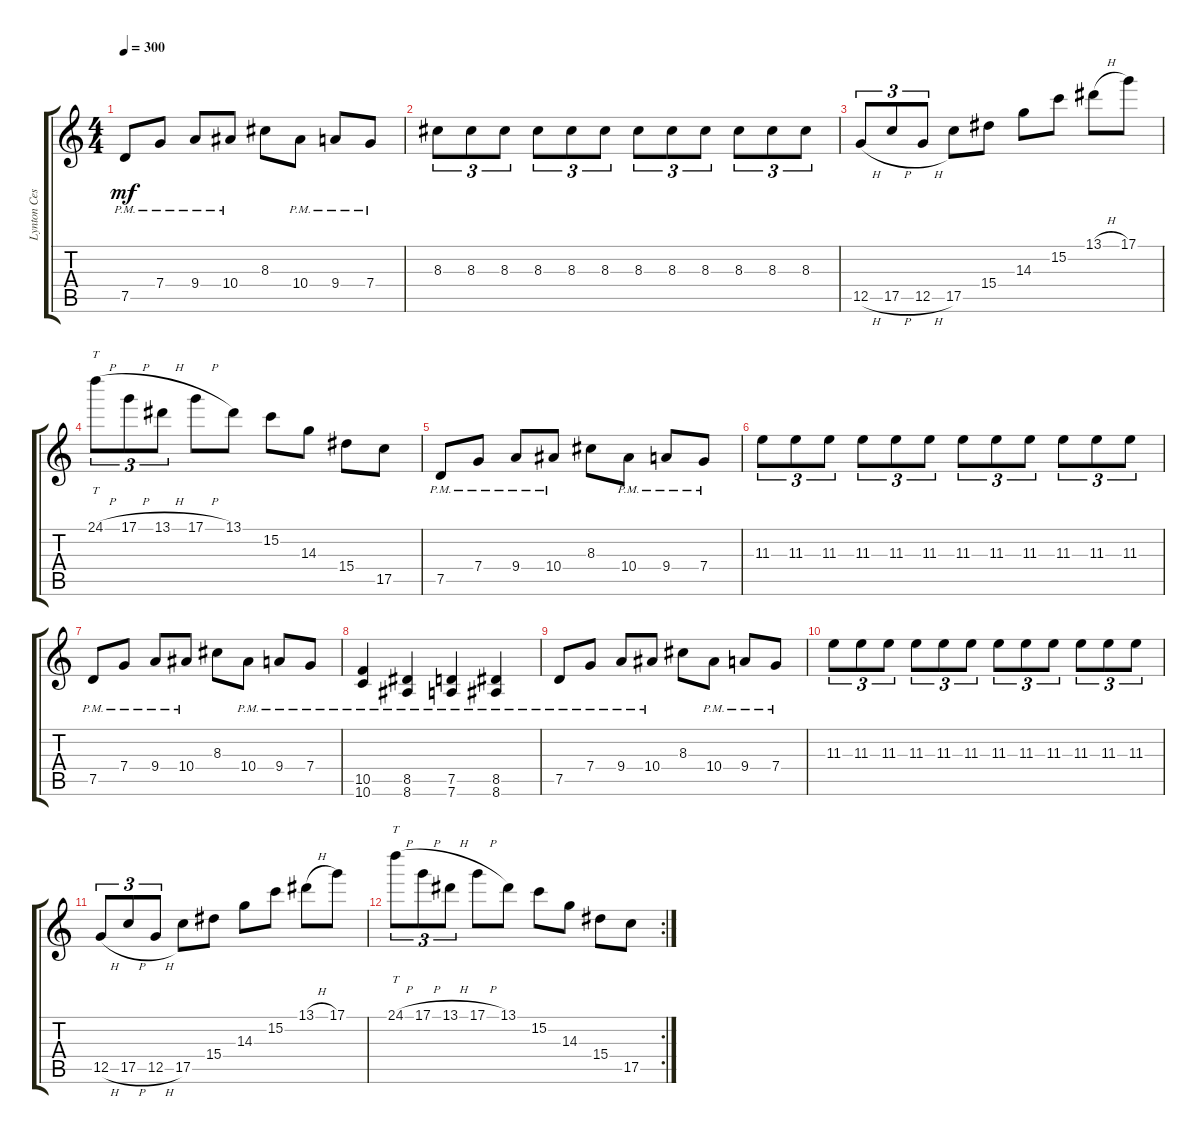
\track ("Lynton Cessford" "Lynton Ces") {instrument distortionguitar}
\staff {score tabs}
\tuning (D4 A3 F3 C3 G2 D2) {hide}
\ts (4 4)
\tempo 300
\clef g2
\ks c
7.5{pm}.8{dy mf} 7.4{pm}.8 9.4{pm}.8 10.4{pm}.8 8.3.8 10.4{pm}.8 9.4{pm}.8 7.4{pm}.8 |
8.3.8{tu (3 2)} 8.3.8{tu (3 2)} 8.3.8{tu (3 2)} 8.3.8{tu (3 2)} 8.3.8{tu (3 2)} 8.3.8{tu (3 2)} 8.3.8{tu (3 2)} 8.3.8{tu (3 2)} 8.3.8{tu (3 2)} 8.3.8{tu (3 2)} 8.3.8{tu (3 2)} 8.3.8{tu (3 2)} |
12.5{h}.8{tu (3 2)} 17.5{h}.8{tu (3 2)} 12.5{h}.8{tu (3 2)} 17.5.8 15.4.8 14.3.8 15.2.8 13.1{h}.8 17.1.8 |
24.1{h}.8{tt tu (3 2)} 17.1{h}.8{tu (3 2)} 13.1{h}.8{tu (3 2)} 17.1{h}.8 13.1.8 15.2.8 14.3.8 15.4.8 17.5.8 |
7.5{pm}.8 7.4{pm}.8 9.4{pm}.8 10.4{pm}.8 8.3.8 10.4{pm}.8 9.4{pm}.8 7.4{pm}.8 |
11.3.8{tu (3 2)} 11.3.8{tu (3 2)} 11.3.8{tu (3 2)} 11.3.8{tu (3 2)} 11.3.8{tu (3 2)} 11.3.8{tu (3 2)} 11.3.8{tu (3 2)} 11.3.8{tu (3 2)} 11.3.8{tu (3 2)} 11.3.8{tu (3 2)} 11.3.8{tu (3 2)} 11.3.8{tu (3 2)} |
7.5{pm}.8 7.4{pm}.8 9.4{pm}.8 10.4{pm}.8 8.3.8 10.4{pm}.8 9.4{pm}.8 7.4{pm}.8 |
(10.5{pm} 10.6{pm}).4 (8.5{pm} 8.6{pm}).4 (7.5{pm} 7.6{pm}).4 (8.5{pm} 8.6{pm}).4 |
7.5{pm}.8 7.4{pm}.8 9.4{pm}.8 10.4{pm}.8 8.3.8 10.4{pm}.8 9.4{pm}.8 7.4{pm}.8 |
11.3.8{tu (3 2)} 11.3.8{tu (3 2)} 11.3.8{tu (3 2)} 11.3.8{tu (3 2)} 11.3.8{tu (3 2)} 11.3.8{tu (3 2)} 11.3.8{tu (3 2)} 11.3.8{tu (3 2)} 11.3.8{tu (3 2)} 11.3.8{tu (3 2)} 11.3.8{tu (3 2)} 11.3.8{tu (3 2)} |
12.5{h}.8{tu (3 2)} 17.5{h}.8{tu (3 2)} 12.5{h}.8{tu (3 2)} 17.5.8 15.4.8 14.3.8 15.2.8 13.1{h}.8 17.1.8 |
\rc 2
24.1{h}.8{tt tu (3 2)} 17.1{h}.8{tu (3 2)} 13.1{h}.8{tu (3 2)} 17.1{h}.8 13.1.8 15.2.8 14.3.8 15.4.8 17.5.8
